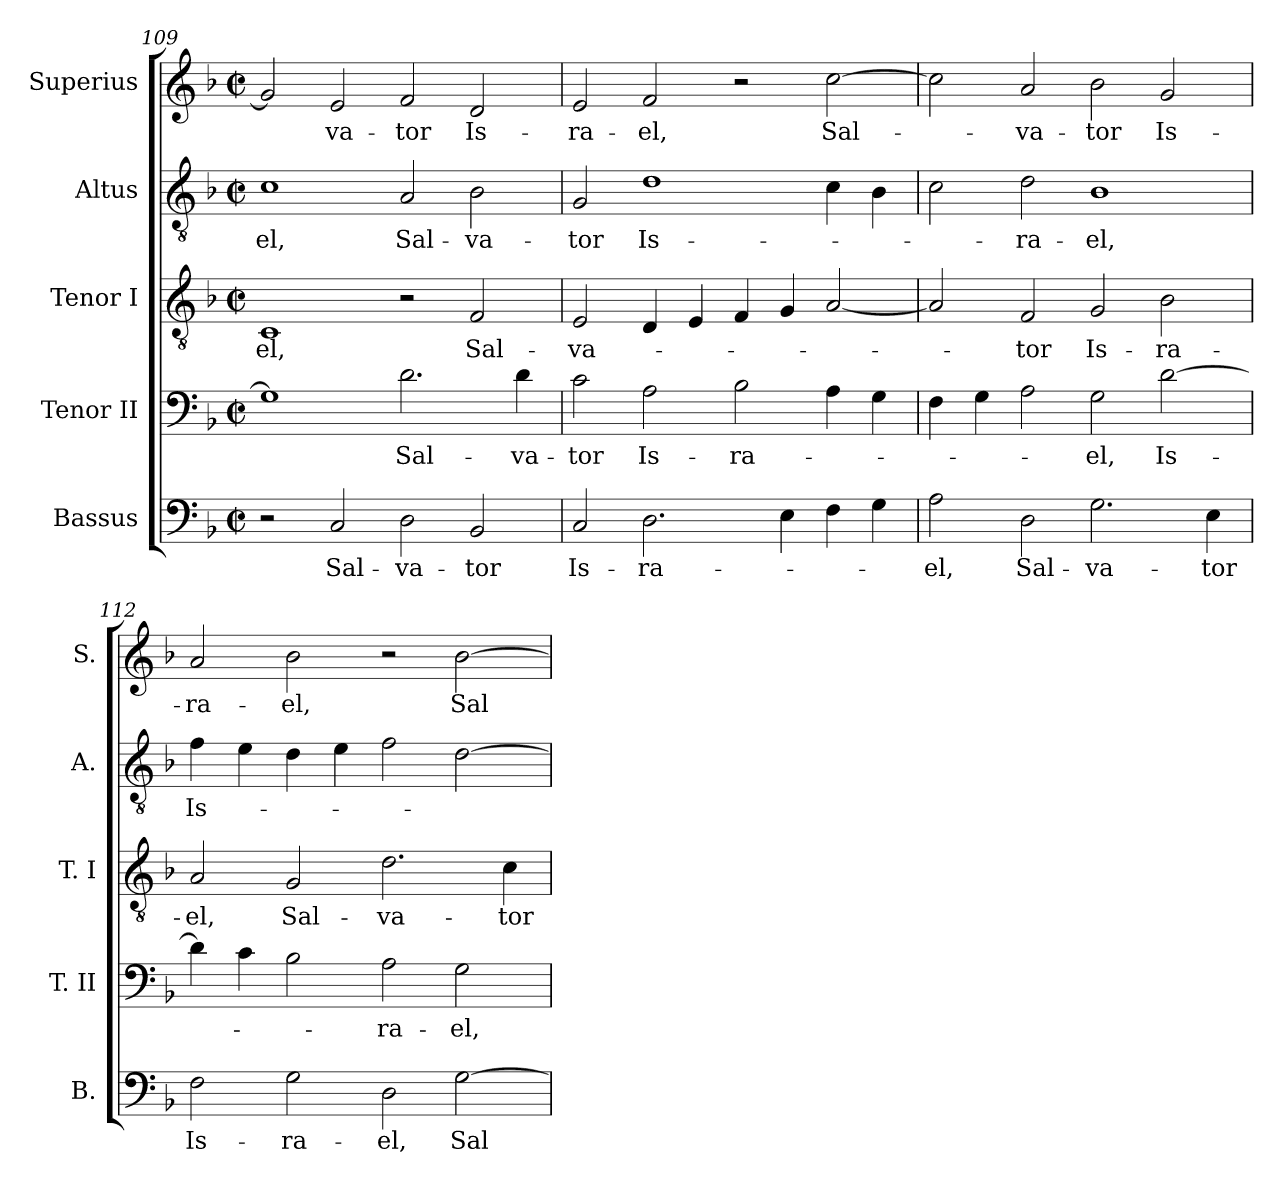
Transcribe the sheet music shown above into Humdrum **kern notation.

**kern	**text	**kern	**text	**kern	**text	**kern	**text	**kern	**text
*part5	*part5	*part4	*part4	*part3	*part3	*part2	*part2	*part1	*part1
*staff5	*staff5	*staff4	*staff4	*staff3	*staff3	*staff2	*staff2	*staff1	*staff1
*I"Bassus	*	*I"Tenor II	*	*I"Tenor I	*	*I"Altus	*	*I"Superius	*
*I'B.	*	*I'T. II	*	*I'T. I	*	*I'A.	*	*I'S.	*
*clefF4	*	*clefF4	*	*clefGv2	*	*clefGv2	*	*clefG2	*
*	*	*	*	*ITrd7c12	*	*ITrd7c12	*	*	*
*k[b-]	*	*k[b-]	*	*k[b-]	*	*k[b-]	*	*k[b-]	*
*F:	*	*F:	*	*F:	*	*F:	*	*F:	*
*M2/2	*	*M2/2	*	*M2/2	*	*M2/2	*	*M2/2	*
*met(c|)	*	*met(c|)	*	*met(c|)	*	*met(c|)	*	*met(c|)	*
=109	=109	=109	=109	=109	=109	=109	=109	=109	=109
!	!	!	!	!	!LO:LY:b:color=#000000	!	!	!	!
!	!	!	!	!	!	!	!LO:LY:b:color=#000000	!	!
2r	.	1Gi]	.	1CCi	-el,	1Ci	-el,	2gi/]	.
!	!LO:LY:b:color=#000000	!	!	!	!	!	!	!	!
!	!	!	!	!	!	!	!	!	!LO:LY:b:color=#000000
2Ci/	Sal-	.	.	.	.	.	.	2ei/	-va-
!	!LO:LY:b:color=#000000	!	!	!	!	!	!	!	!
!	!	!	!LO:LY:b:color=#000000	!	!	!	!	!	!
!	!	!	!	!	!	!	!LO:LY:b:color=#000000	!	!
!	!	!	!	!	!	!	!	!	!LO:LY:b:color=#000000
2Di\	-va-	2.di\	Sal-	2r	.	2AAi/	Sal-	2fi/	-tor
!	!LO:LY:b:color=#000000	!	!	!	!	!	!	!	!
!	!	!	!	!	!LO:LY:b:color=#000000	!	!	!	!
!	!	!	!	!	!	!	!LO:LY:b:color=#000000	!	!
!	!	!	!	!	!	!	!	!	!LO:LY:b:color=#000000
2BB-i/	-tor	.	.	2FFi/	Sal-	2BB-i\	-va-	2di/	Is-
!	!	!	!LO:LY:b:color=#000000	!	!	!	!	!	!
.	.	4di\	-va-	.	.	.	.	.	.
=110	=110	=110	=110	=110	=110	=110	=110	=110	=110
!	!LO:LY:b:color=#000000	!	!	!	!	!	!	!	!
!	!	!	!LO:LY:b:color=#000000	!	!	!	!	!	!
!	!	!	!	!	!LO:LY:b:color=#000000	!	!	!	!
!	!	!	!	!	!	!	!LO:LY:b:color=#000000	!	!
!	!	!	!	!	!	!	!	!	!LO:LY:b:color=#000000
2Ci/	Is-	2ci\	-tor	2EEi/	-va-	2GGi/	-tor	2ei/	-ra-
!	!LO:LY:b:color=#000000	!	!	!	!	!	!	!	!
!	!	!	!LO:LY:b:color=#000000	!	!	!	!	!	!
!	!	!	!	!	!	!	!LO:LY:b:color=#000000	!	!
!	!	!	!	!	!	!	!	!	!LO:LY:b:color=#000000
2.Di\	-ra-	2Ai\	Is-	4DDi/	.	1Di	Is-	2fi/	-el,
.	.	.	.	4EEi/	.	.	.	.	.
!	!	!	!LO:LY:b:color=#000000	!	!	!	!	!	!
.	.	2B-i\	-ra-	4FFi/	.	.	.	2r	.
4Ei\	.	.	.	4GGi/	.	.	.	.	.
!	!	!	!	!	!	!	!	!	!LO:LY:b:color=#000000
4Fi\	.	4Ai\	.	[<2AAi/	.	4Ci\	.	[>2cci\	Sal-
4Gi\	.	4Gi\	.	.	.	4BB-i\	.	.	.
!!LO:PB:g=z
=111	=111	=111	=111	=111	=111	=111	=111	=111	=111
!	!LO:LY:b:color=#000000	!	!	!	!	!	!	!	!
2Ai\	-el,	4Fi\	.	2AAi/]	.	2Ci\	.	2cci\]	.
.	.	4Gi\	.	.	.	.	.	.	.
!	!LO:LY:b:color=#000000	!	!	!	!	!	!	!	!
!	!	!	!	!	!LO:LY:b:color=#000000	!	!	!	!
!	!	!	!	!	!	!	!LO:LY:b:color=#000000	!	!
!	!	!	!	!	!	!	!	!	!LO:LY:b:color=#000000
2Di\	Sal-	2Ai\	.	2FFi/	-tor	2Di\	-ra-	2ai/	-va-
!	!LO:LY:b:color=#000000	!	!	!	!	!	!	!	!
!	!	!	!LO:LY:b:color=#000000	!	!	!	!	!	!
!	!	!	!	!	!LO:LY:b:color=#000000	!	!	!	!
!	!	!	!	!	!	!	!LO:LY:b:color=#000000	!	!
!	!	!	!	!	!	!	!	!	!LO:LY:b:color=#000000
2.Gi\	-va-	2Gi\	-el,	2GGi/	Is-	1BB-i	-el,	2b-i\	-tor
!	!	!	!LO:LY:b:color=#000000	!	!	!	!	!	!
!	!	!	!	!	!LO:LY:b:color=#000000	!	!	!	!
!	!	!	!	!	!	!	!	!	!LO:LY:b:color=#000000
.	.	[>2di\	Is-	2BB-i\	-ra-	.	.	2gi/	Is-
!	!LO:LY:b:color=#000000	!	!	!	!	!	!	!	!
4Ei\	-tor	.	.	.	.	.	.	.	.
=112	=112	=112	=112	=112	=112	=112	=112	=112	=112
!	!LO:LY:b:color=#000000	!	!	!	!	!	!	!	!
!	!	!	!	!	!LO:LY:b:color=#000000	!	!	!	!
!	!	!	!	!	!	!	!LO:LY:b:color=#000000	!	!
!	!	!	!	!	!	!	!	!	!LO:LY:b:color=#000000
2Fi\	Is-	4di\]	.	2AAi/	-el,	4Fi\	Is-	2ai/	-ra-
.	.	4ci\	.	.	.	4Ei\	.	.	.
!	!LO:LY:b:color=#000000	!	!	!	!	!	!	!	!
!	!	!	!	!	!LO:LY:b:color=#000000	!	!	!	!
!	!	!	!	!	!	!	!	!	!LO:LY:b:color=#000000
2Gi\	-ra-	2B-i\	.	2GGi/	Sal-	4Di\	.	2b-i\	-el,
.	.	.	.	.	.	4Ei\	.	.	.
!	!LO:LY:b:color=#000000	!	!	!	!	!	!	!	!
!	!	!	!LO:LY:b:color=#000000	!	!	!	!	!	!
!	!	!	!	!	!LO:LY:b:color=#000000	!	!	!	!
2Di\	-el,	2Ai\	-ra-	2.Di\	-va-	2Fi\	.	2r	.
!	!LO:LY:b:color=#000000	!	!	!	!	!	!	!	!
!	!	!	!LO:LY:b:color=#000000	!	!	!	!	!	!
!	!	!	!	!	!	!	!	!	!LO:LY:b:color=#000000
[>2Gi\	Sal-	2Gi\	-el,	.	.	[>2Di\	.	[>2b-i\	Sal-
!	!	!	!	!	!LO:LY:b:color=#000000	!	!	!	!
.	.	.	.	4Ci\	-tor	.	.	.	.
=	=	=	=	=	=	=	=	=	=
*-	*-	*-	*-	*-	*-	*-	*-	*-	*-
